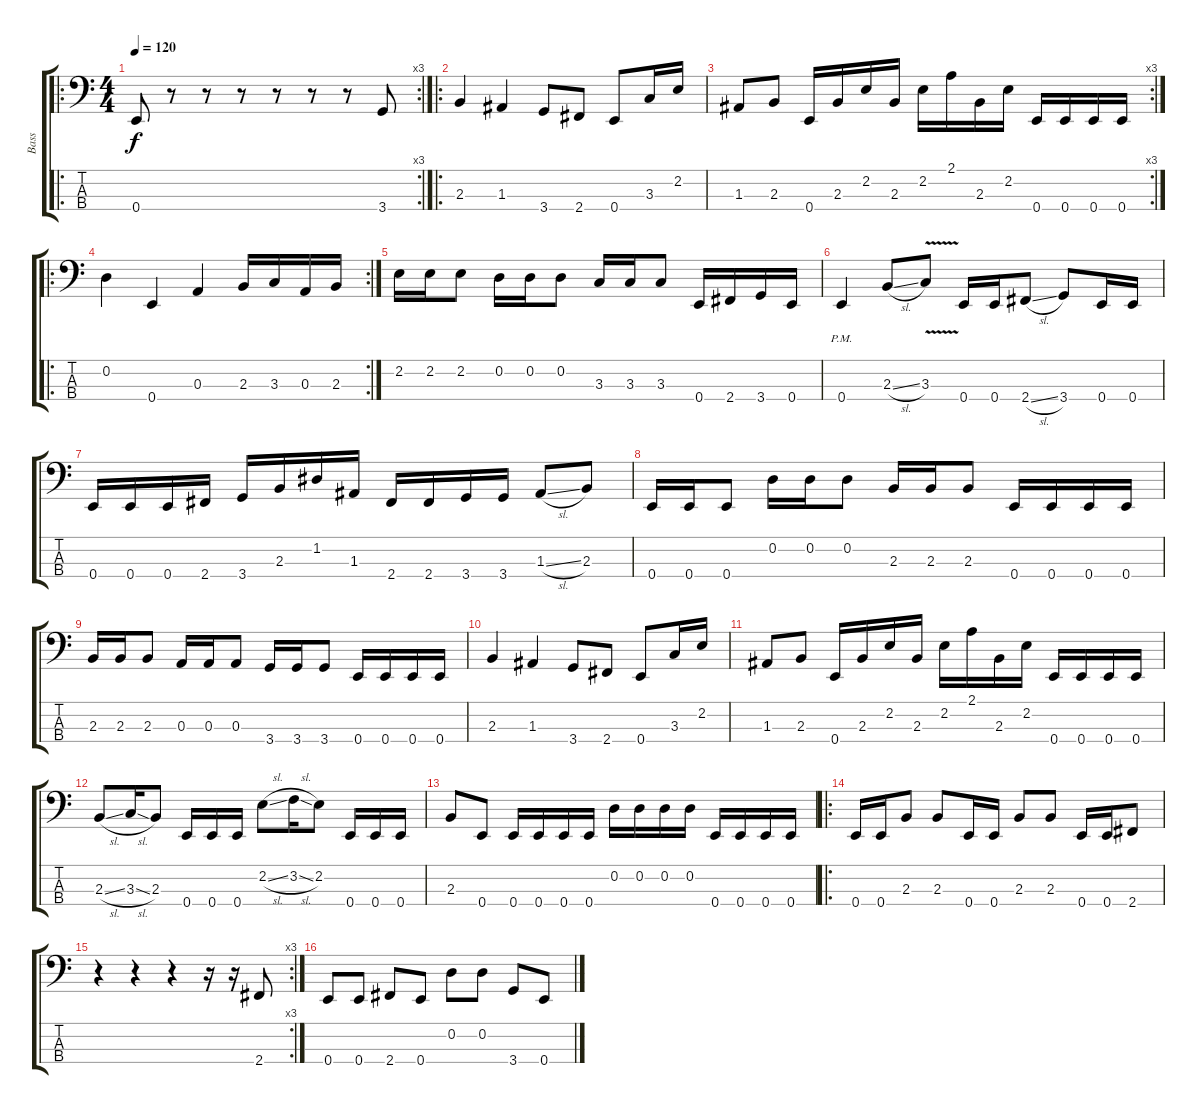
\track ("Bass " "Bass ") {instrument electricbasspick}
\staff {score tabs}
\tuning (G2 D2 A1 E1) {hide}
\ro
\rc 3
\ts (4 4)
\tempo 120
\clef f4
\ks c
0.4.8{dy f instrument electricbasspick} r.8 r.8 r.8 r.8 r.8 r.8 3.4.8 |
\ro
2.3.4 1.3.4 3.4.8 2.4.8 0.4.8 3.3.16 2.2.16 |
\rc 3
1.3.8 2.3.8 0.4.16 2.3.16{volume 16 instrument slapbass1} 2.2.16 2.3.16 2.2.16 2.1.16 2.3.16 2.2.16 0.4.16{instrument electricbasspick} 0.4.16 0.4.16 0.4.16 |
\ro
\rc 2
0.2.4 0.4.4 0.3.4 2.3.16 3.3.16 0.3.16 2.3.16 |
2.2.16 2.2.16 2.2.8 0.2.16 0.2.16 0.2.8 3.3.16 3.3.16 3.3.8 0.4.16 2.4.16 3.4.16 0.4.16 |
0.4{pm}.4 2.3{sl}.8 3.3{v}.8 0.4.16 0.4.16 2.4{sl}.8 3.4.8 0.4.16 0.4.16 |
0.4.16 0.4.16 0.4.16 2.4.16 3.4.16 2.3.16 1.2.16 1.3.16 2.4.16 2.4.16 3.4.16 3.4.16 1.3{sl}.8 2.3.8 |
0.4.16 0.4.16 0.4.8 0.2.16 0.2.16 0.2.8 2.3.16 2.3.16 2.3.8 0.4.16 0.4.16 0.4.16 0.4.16 |
2.3.16 2.3.16 2.3.8 0.3.16 0.3.16 0.3.8 3.4.16 3.4.16 3.4.8 0.4.16 0.4.16 0.4.16 0.4.16 |
2.3.4 1.3.4 3.4.8 2.4.8 0.4.8 3.3.16 2.2.16 |
1.3.8 2.3.8 0.4.16 2.3.16{instrument slapbass1} 2.2.16 2.3.16 2.2.16 2.1.16 2.3.16 2.2.16 0.4.16{instrument electricbasspick} 0.4.16 0.4.16 0.4.16 |
2.3{sl}.8 3.3{sl}.16 2.3.8 0.4.16 0.4.16 0.4.16 2.2{sl}.8 3.2{sl}.16 2.2.8 0.4.16 0.4.16 0.4.16 |
2.3.8 0.4.8 0.4.16 0.4.16 0.4.16 0.4.16 0.2.16 0.2.16 0.2.16 0.2.16 0.4.16 0.4.16 0.4.16 0.4.16 |
\ro
0.4.16 0.4.16 2.3.8 2.3.8 0.4.16 0.4.16 2.3.8 2.3.8 0.4.16 0.4.16 2.4.8 |
\rc 3
r.4 r.4 r.4 r.16 r.16 2.4.8 |
0.4.8 0.4.8 2.4.8 0.4.8 0.2.8 0.2.8 3.4.8 0.4.8
